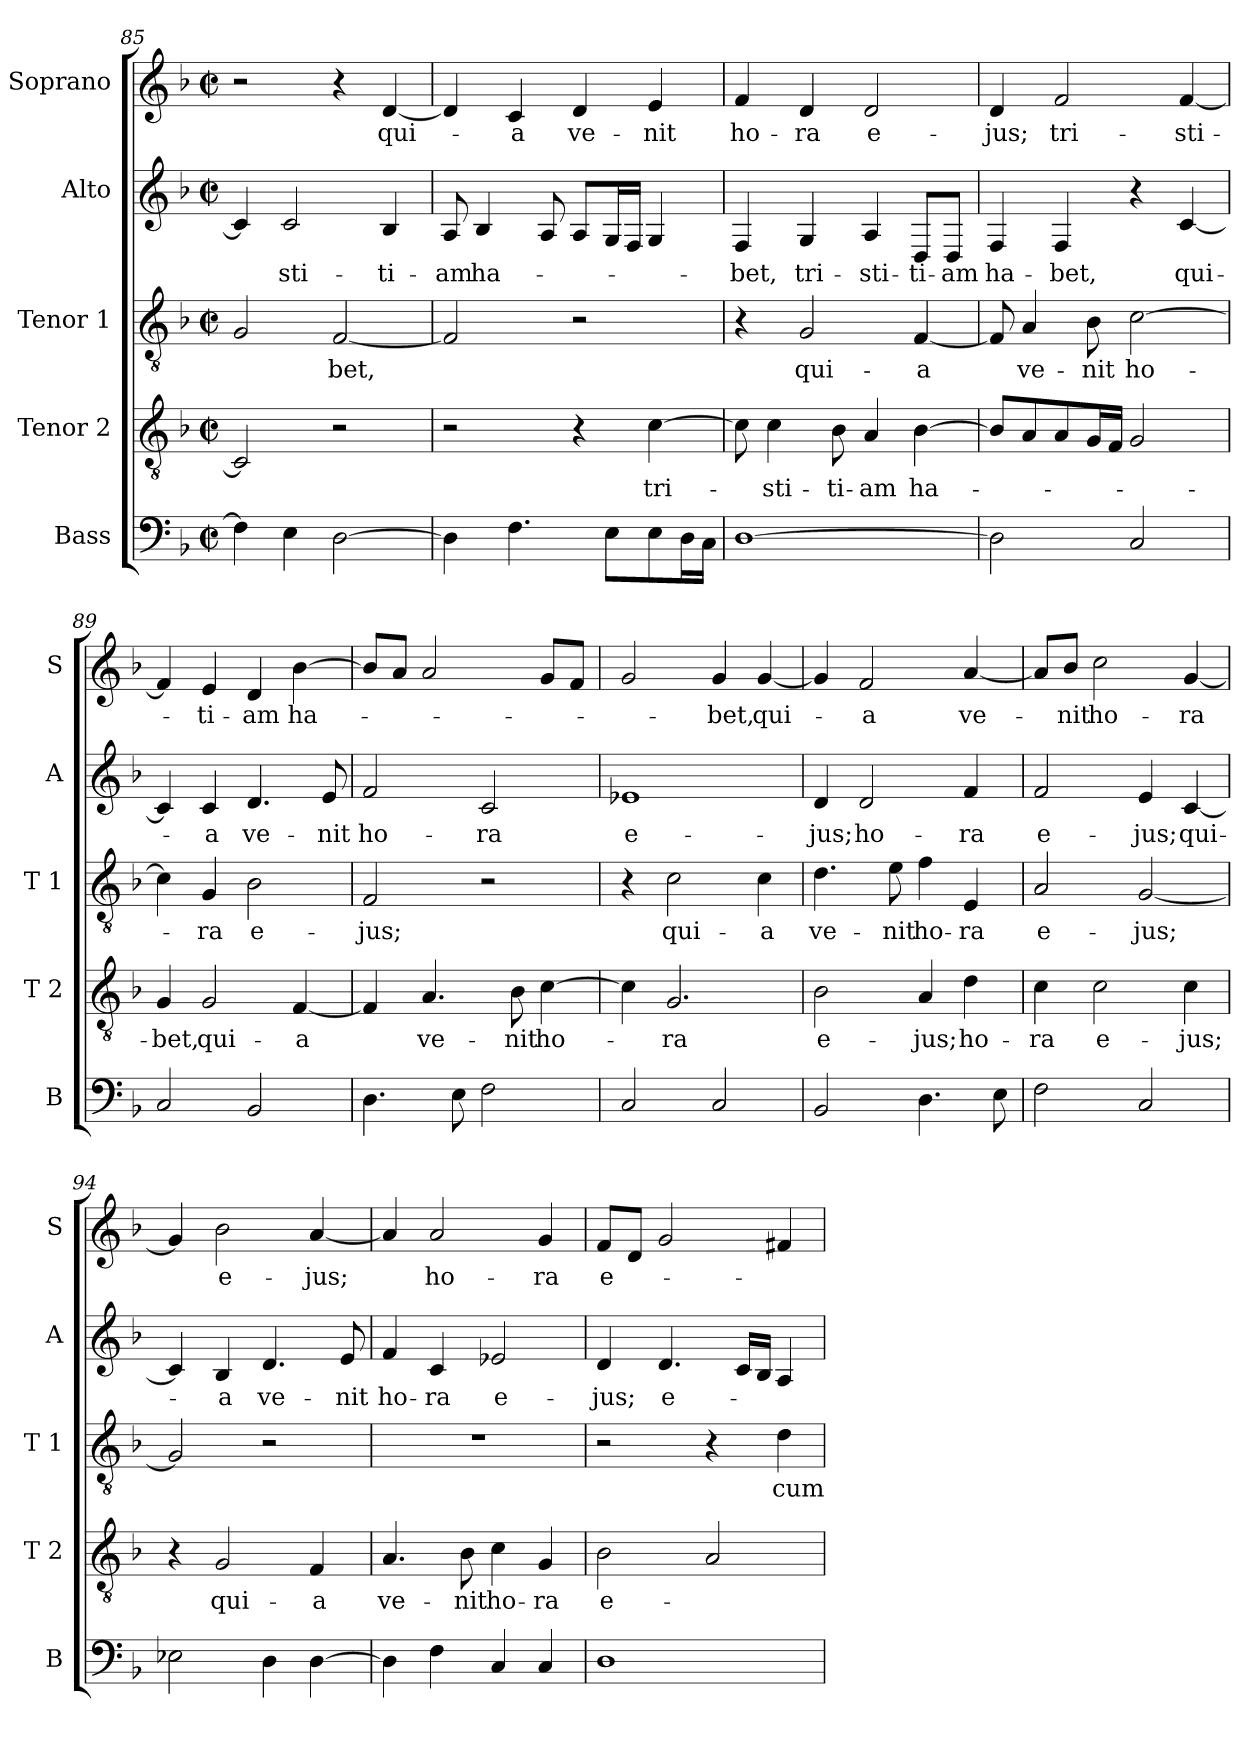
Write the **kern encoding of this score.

**kern	**kern	**text	**kern	**text	**kern	**text	**kern	**text
*part5	*part4	*part4	*part3	*part3	*part2	*part2	*part1	*part1
*staff5	*staff4	*staff4	*staff3	*staff3	*staff2	*staff2	*staff1	*staff1
*I"Bass	*I"Tenor 2	*	*I"Tenor 1	*	*I"Alto	*	*I"Soprano	*
*I'B	*I'T 2	*	*I'T 1	*	*I'A	*	*I'S	*
*clefF4	*clefGv2	*	*clefGv2	*	*clefG2	*	*clefG2	*
*k[b-]	*k[b-]	*	*k[b-]	*	*k[b-]	*	*k[b-]	*
*F:	*F:	*	*F:	*	*F:	*	*F:	*
*M2/2	*M2/2	*	*M2/2	*	*M2/2	*	*M2/2	*
*met(c|)	*met(c|)	*	*met(c|)	*	*met(c|)	*	*met(c|)	*
=85	=85	=85	=85	=85	=85	=85	=85	=85
4F\]	2C/]	.	2G/	.	4c/]	.	2r	.
4E\	.	.	.	.	2c/	-sti-	.	.
[2D\	2r	.	[2F/	-bet,	.	.	4r	.
.	.	.	.	.	4B-/	-ti-	[4d/	qui-
!!LO:LB:g=z
=86	=86	=86	=86	=86	=86	=86	=86	=86
4D\]	2r	.	2F/]	.	8A/	-am	4d/]	.
.	.	.	.	.	4B-/	ha-	.	.
4.F\	.	.	.	.	.	.	4c/	-a
.	.	.	.	.	8A/	.	.	.
.	4r	.	2r	.	8A/L	.	4d/	ve-
8E\L	.	.	.	.	16G/L	.	.	.
.	.	.	.	.	16F/JJ	.	.	.
8E\	[4c\	tri-	.	.	4G/	.	4e/	-nit
16D\L	.	.	.	.	.	.	.	.
16C\JJ	.	.	.	.	.	.	.	.
=87	=87	=87	=87	=87	=87	=87	=87	=87
[1D	8c\]	.	4r	.	4F/	-bet,	4f/	ho-
.	4c\	-sti-	.	.	.	.	.	.
.	.	.	2G/	qui-	4G/	tri-	4d/	-ra
.	8B-\	-ti-	.	.	.	.	.	.
.	4A/	-am	.	.	4A/	-sti-	2d/	e-
.	[4B-\	ha-	[4F/	-a	8D/L	-ti-	.	.
.	.	.	.	.	8D/J	-am	.	.
=88	=88	=88	=88	=88	=88	=88	=88	=88
2D\]	8B-/L]	.	8F/]	.	4F/	ha-	4d/	-jus;
.	8A/	.	4A/	ve-	.	.	.	.
.	8A/	.	.	.	4F/	-bet,	2f/	tri-
.	16G/L	.	8B-\	-nit	.	.	.	.
.	16F/JJ	.	.	.	.	.	.	.
2C/	2G/	.	[2c\	ho-	4r	.	.	.
.	.	.	.	.	[4c/	qui-	[4f/	-sti-
=89	=89	=89	=89	=89	=89	=89	=89	=89
2C/	4G/	-bet,	4c\]	.	4c/]	.	4f/]	.
.	2G/	qui-	4G/	-ra	4c/	-a	4e/	-ti-
2BB-/	.	.	2B-\	e-	4.d/	ve-	4d/	-am
.	[4F/	-a	.	.	.	.	[4b-\	ha-
.	.	.	.	.	8e/	-nit	.	.
!!LO:PB:g=z
=90	=90	=90	=90	=90	=90	=90	=90	=90
4.D\	4F/]	.	2F/	-jus;	2f/	ho-	8b-/L]	.
.	.	.	.	.	.	.	8a/J	.
.	4.A/	ve-	.	.	.	.	2a/	.
8E\	.	.	.	.	.	.	.	.
2F\	.	.	2r	.	2c/	-ra	.	.
.	8B-\	-nit	.	.	.	.	.	.
.	[4c\	ho-	.	.	.	.	8g/L	.
.	.	.	.	.	.	.	8f/J	.
=91	=91	=91	=91	=91	=91	=91	=91	=91
2C/	4c\]	.	4r	.	1e-X	e-	2g/	.
.	2.G/	-ra	2c\	qui-	.	.	.	.
2C/	.	.	.	.	.	.	4g/	-bet,
.	.	.	4c\	-a	.	.	[4g/	qui-
=92	=92	=92	=92	=92	=92	=92	=92	=92
2BB-/	2B-\	e-	4.d\	ve-	4d/	-jus;	4g/]	.
.	.	.	.	.	2d/	ho-	2f/	-a
.	.	.	8e\	-nit	.	.	.	.
4.D\	4A/	-jus;	4f\	ho-	.	.	.	.
.	4d\	ho-	4E/	-ra	4f/	-ra	[4a/	ve-
8E\	.	.	.	.	.	.	.	.
=93	=93	=93	=93	=93	=93	=93	=93	=93
2F\	4c\	-ra	2A/	e-	2f/	e-	8a/L]	.
.	.	.	.	.	.	.	8b-/J	-nit
.	2c\	e-	.	.	.	.	2cc\	ho-
2C/	.	.	[2G/	-jus;	4e/	-jus;	.	.
.	4c\	-jus;	.	.	[4c/	qui-	[4g/	-ra
=94	=94	=94	=94	=94	=94	=94	=94	=94
2E-X\	4r	.	2G/]	.	4c/]	.	4g/]	.
.	2G/	qui-	.	.	4B-/	-a	2b-\	e-
4D\	.	.	2r	.	4.d/	ve-	.	.
[4D\	4F/	-a	.	.	.	.	[4a/	-jus;
.	.	.	.	.	8e/	-nit	.	.
!!LO:LB:g=z
=95	=95	=95	=95	=95	=95	=95	=95	=95
4D\]	4.A/	ve-	1r	.	4f/	ho-	4a/]	.
4F\	.	.	.	.	4c/	-ra	2a/	ho-
.	8B-\	-nit	.	.	.	.	.	.
4C/	4c\	ho-	.	.	2e-X/	e-	.	.
4C/	4G/	-ra	.	.	.	.	4g/	-ra
=96	=96	=96	=96	=96	=96	=96	=96	=96
1D	2B-\	e-	2r	.	4d/	-jus;	8f/L	e-
.	.	.	.	.	.	.	8d/J	.
.	.	.	.	.	4.d/	e-	2g/	.
.	2A/	.	4r	.	.	.	.	.
.	.	.	.	.	16c/LL	.	.	.
.	.	.	.	.	16B-/JJ	.	.	.
.	.	.	4d\	cum	4A/	.	4f#X/	.
=	=	=	=	=	=	=	=	=
*-	*-	*-	*-	*-	*-	*-	*-	*-
